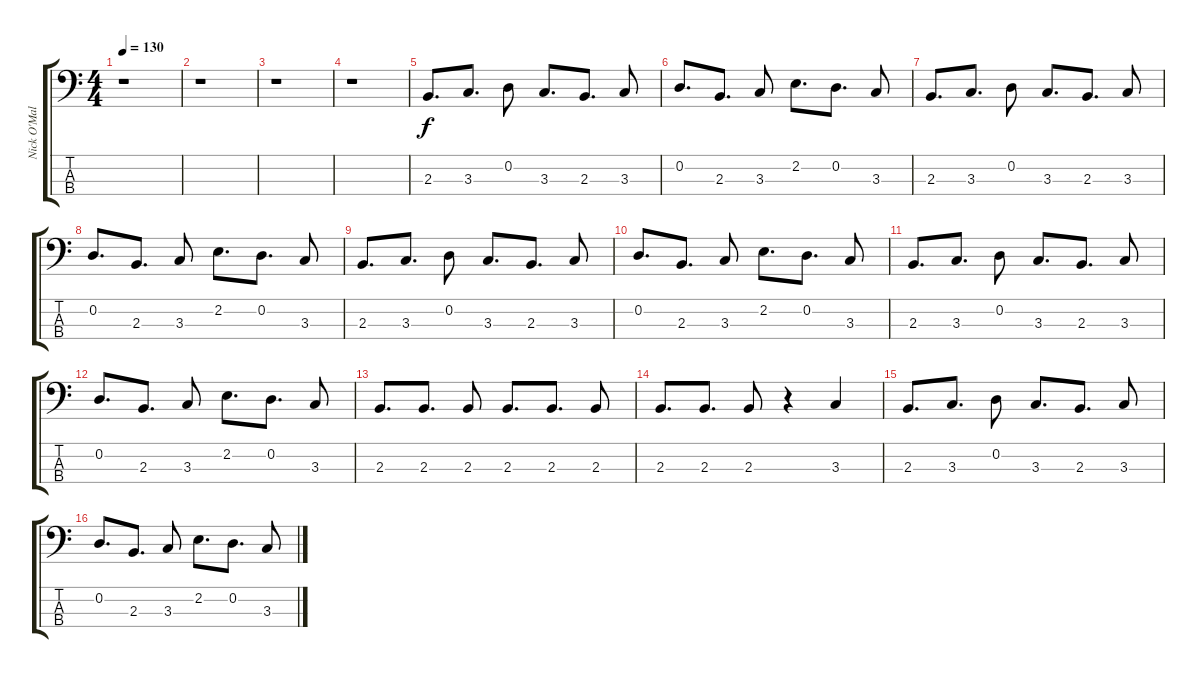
\track ("Nick O'Malley" "Nick O'Mal") {instrument electricbassfinger}
\staff {score tabs}
\tuning (G2 D2 A1 E1) {hide}
\ts (4 4)
\tempo 130
\clef f4
\ks c
r.1{dy f} |
r.1 |
r.1 |
r.1 |
2.3.8{d} 3.3.8{d} 0.2.8 3.3.8{d} 2.3.8{d} 3.3.8 |
0.2.8{d} 2.3.8{d} 3.3.8 2.2.8{d} 0.2.8{d} 3.3.8 |
2.3.8{d} 3.3.8{d} 0.2.8 3.3.8{d} 2.3.8{d} 3.3.8 |
0.2.8{d} 2.3.8{d} 3.3.8 2.2.8{d} 0.2.8{d} 3.3.8 |
2.3.8{d} 3.3.8{d} 0.2.8 3.3.8{d} 2.3.8{d} 3.3.8 |
0.2.8{d} 2.3.8{d} 3.3.8 2.2.8{d} 0.2.8{d} 3.3.8 |
2.3.8{d} 3.3.8{d} 0.2.8 3.3.8{d} 2.3.8{d} 3.3.8 |
0.2.8{d} 2.3.8{d} 3.3.8 2.2.8{d} 0.2.8{d} 3.3.8 |
2.3.8{d} 2.3.8{d} 2.3.8 2.3.8{d} 2.3.8{d} 2.3.8 |
2.3.8{d} 2.3.8{d} 2.3.8 r.4 3.3.4 |
2.3.8{d} 3.3.8{d} 0.2.8 3.3.8{d} 2.3.8{d} 3.3.8 |
0.2.8{d} 2.3.8{d} 3.3.8 2.2.8{d} 0.2.8{d} 3.3.8
